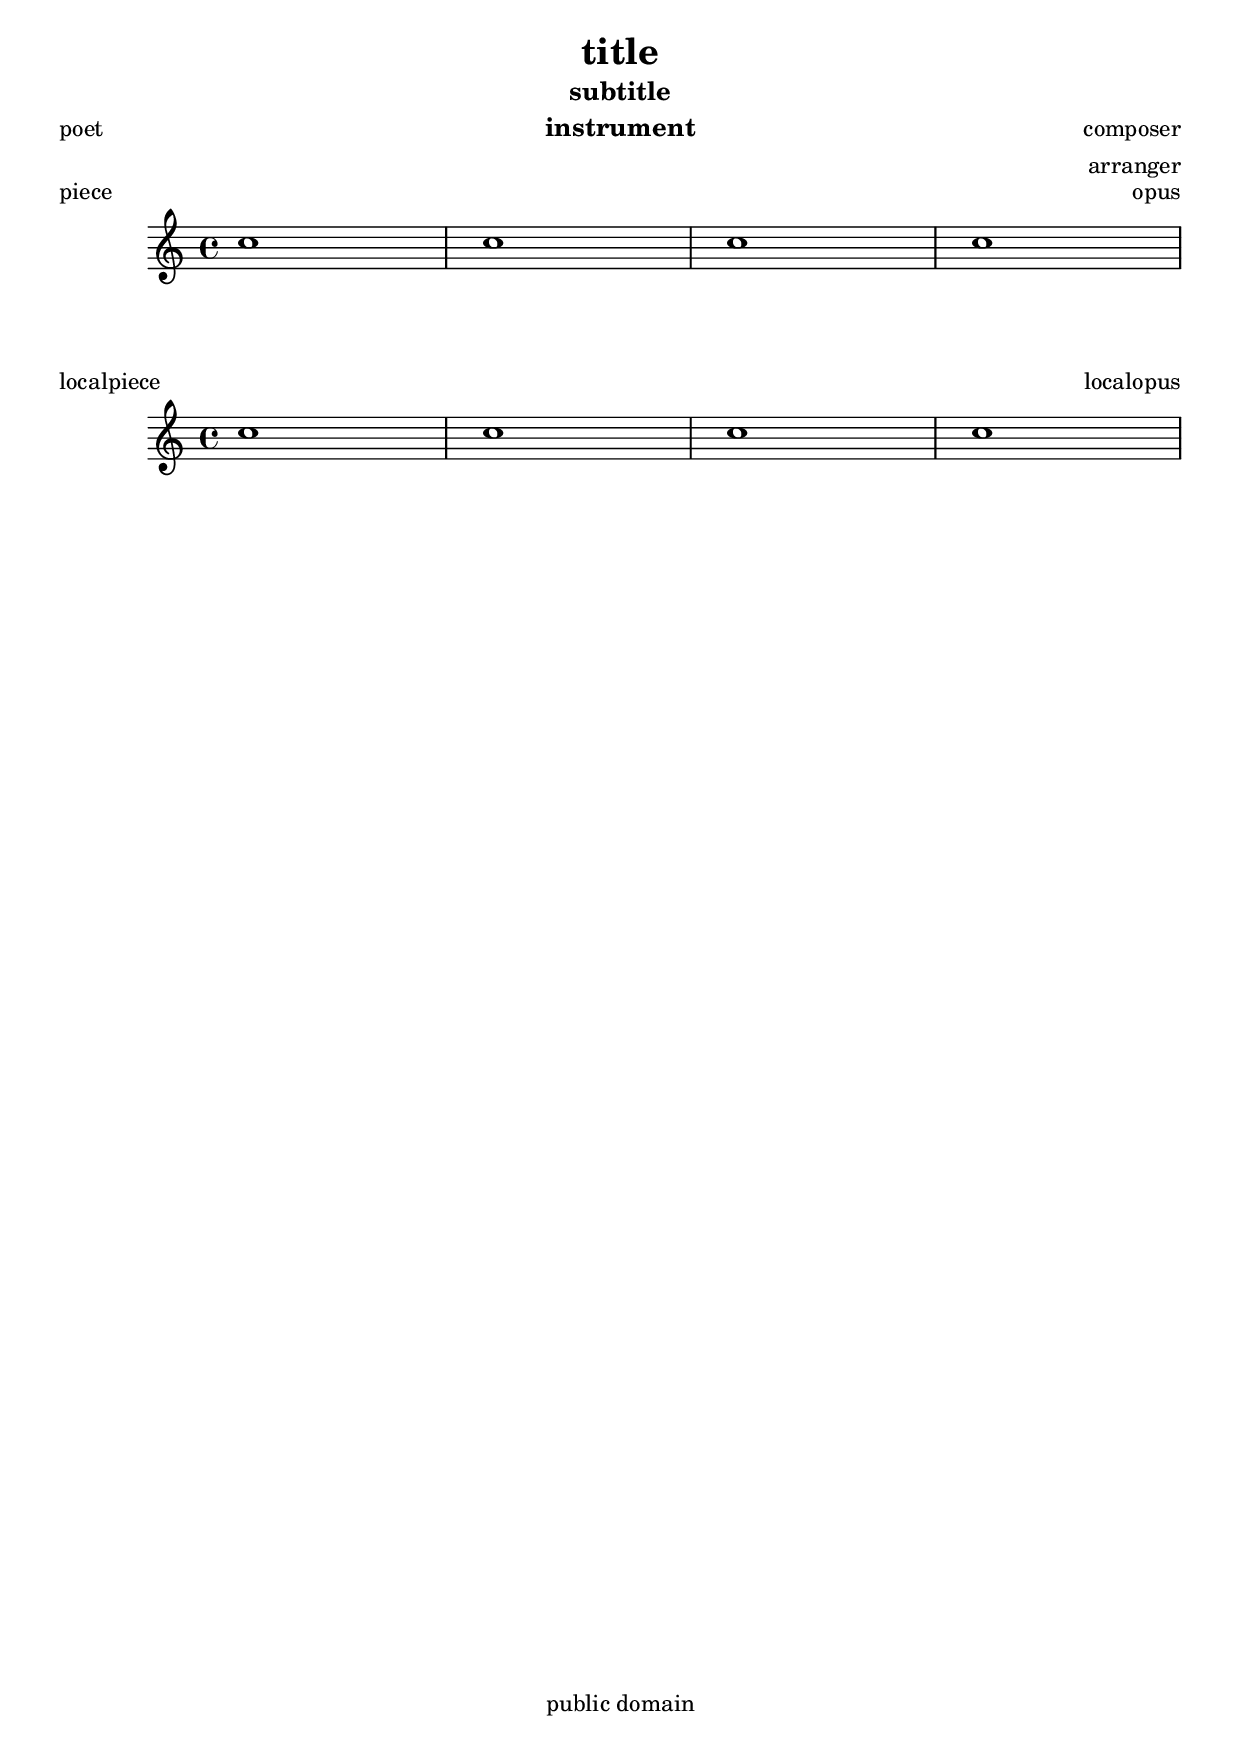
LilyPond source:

%% Do not edit this file; it is auto-generated from LSR http://lsr.dsi.unimi.it
%% This file is in the public domain.
\version "2.11.49"

\header {
  lsrtags = "text, paper-and-layout, titles"

  texidoc = "
A demonstration of all headers.

"
  doctitle = "Demonstrating all headers"
} % begin verbatim
\header {
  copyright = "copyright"
  title = "title"
  subtitle = "subtitle"
  composer = "composer"
  arranger = "arranger"
  instrument = "instrument"
  metre = "metre"
  opus = "opus"
  piece = "piece"
  poet = "poet"
  texidoc = "All header fields with special meanings."
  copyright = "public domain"
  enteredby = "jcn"
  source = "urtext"
}

\layout {
  ragged-right = ##f
}

\score {
  \relative c'' { c1 | c | c | c }
}

\score {
   \relative c'' { c1 | c | c | c }
   \header {
     title = "localtitle"
     subtitle = "localsubtitle"
     composer = "localcomposer"
     arranger = "localarranger"
     instrument = "localinstrument"
     metre = "localmetre"
     opus = "localopus"
     piece = "localpiece"
     poet = "localpoet"
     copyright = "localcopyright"
   }
}
